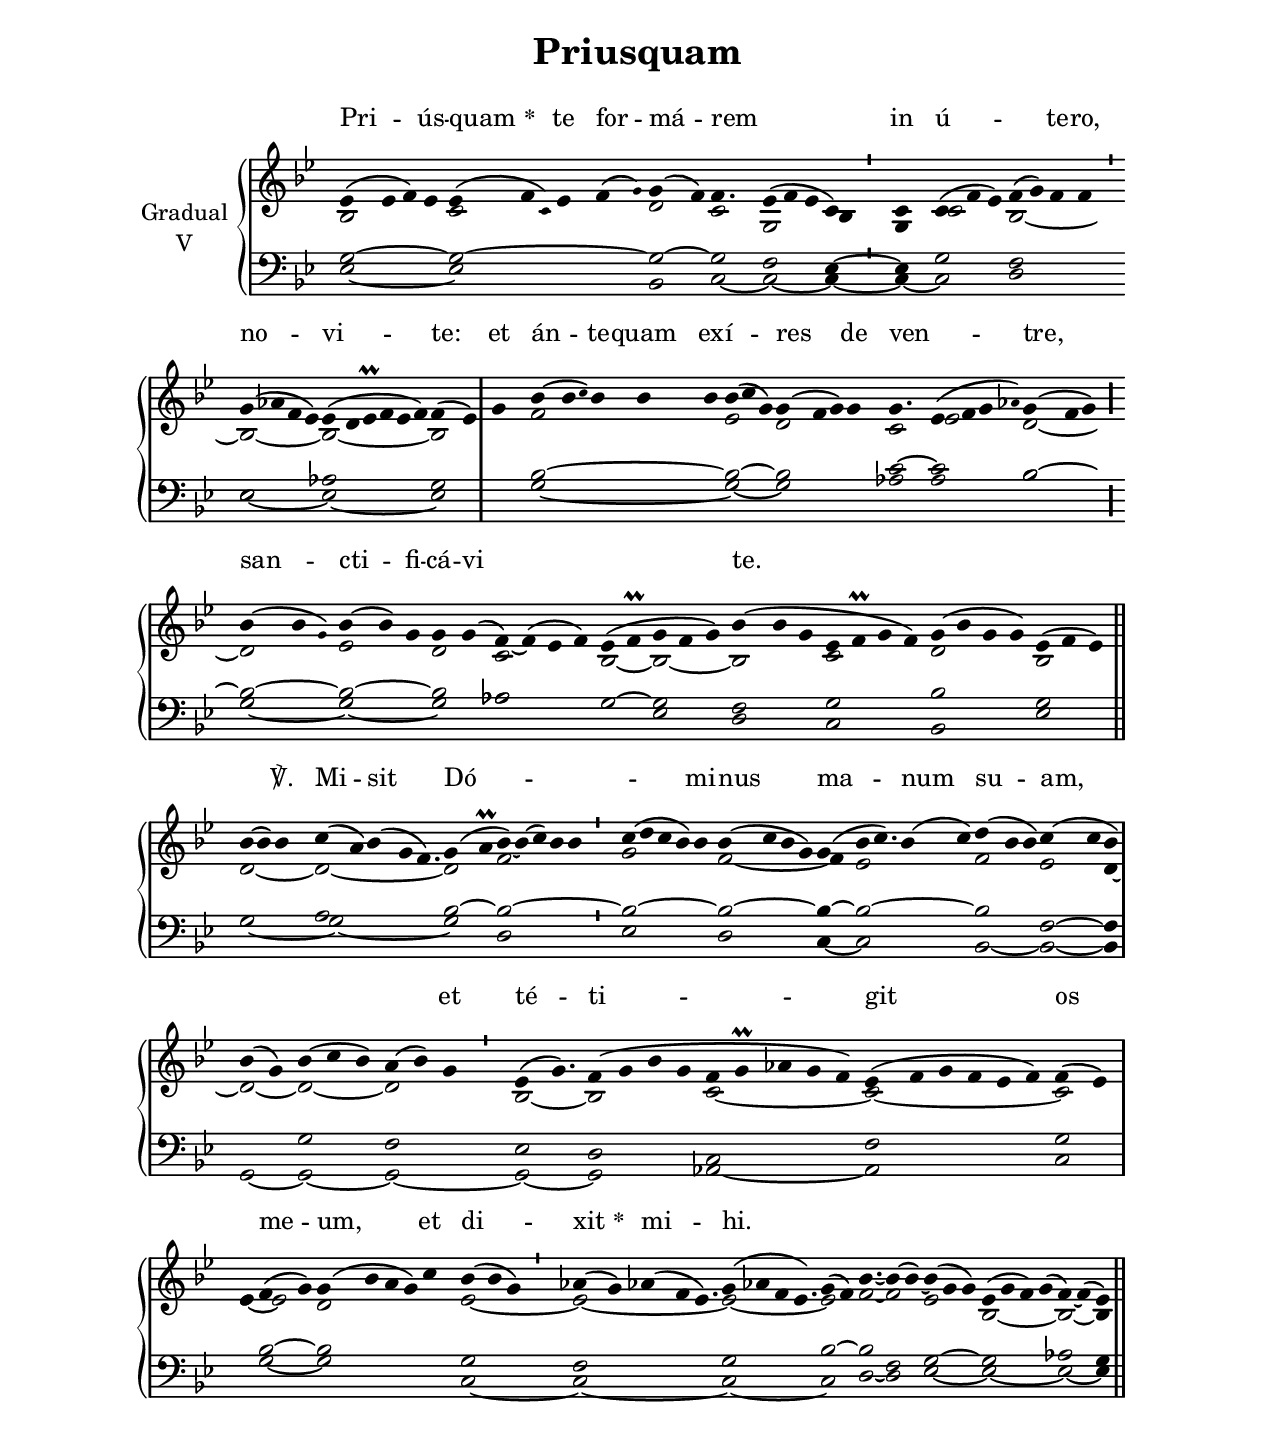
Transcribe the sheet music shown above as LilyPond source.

\version "2.18"
\include "gregorian.ly"
\include "noh2.ily"


%Page reference: page iii.225
%(volume.page)

global = {
 \key c \dorian
 \cadenzaOn 
}

\header {
  title = \markup \center-column {"Priusquam" \vspace #1 }
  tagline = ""
  composer = ""
}

\paper {
 #(include-special-characters)
  oddHeaderMarkup = \markup \fill-line {
    \line {}
    \center-column {
      \on-the-fly #first-page     " "
      \on-the-fly #not-first-page "Priusquam"
    }
    \line { \on-the-fly #print-page-number-check-first \fromproperty #'page:page-number-string }
  }
  evenHeaderMarkup = \markup \fill-line {
    \line { \on-the-fly #print-page-number-check-first \fromproperty #'page:page-number-string }
    \center-column { "Priusquam" }
    \line {}
  }
}

chantText = \lyricmode {
Pri -- ús -- quam 
\set stanza = " * " te for -- má -- rem _ in ú -- _ te -- ro, no -- vi -- te: 
et án -- te -- quam ex -- í -- res de ven -- _ tre, 
san -- cti -- fi -- cá -- vi _ te. _ _ _ ℣. 
Mi -- sit Dó -- _ _ _ mi -- nus ma -- num su -- am, _ _ _ 
et té -- ti -- git os _ me -- um, 
et di -- xit 
\set stanza = " * " mi -- hi. _ _ _ _ _ _ _ _ _ }

chantMusic = {
\tieDown   ees'4 ( ees'4 f'4) ees'4 ees'4 ( f'4 \once \tweak #'font-size #-4 c' )  ees'4 f'4 ( \once \tweak #'font-size #-4 g' ) g'4 ( f'4) f'4. ees'4 ( f'4 ees'4 c'4) \divisioMinima
 c'4 c'4 ( f'4 ees'4) f'4 ( g'4) f'4 f'4 \divisioMinima
  g'4 ( aes'4 f'4 ees'4) ees'4 ( d'4 ees'\prall f'4 ees'4 f'4) f'4 ( ees'4) \divisioMaxima
 g'4 bes'4 ( bes'4 \once \tweak #'font-size #-4 c'' ) bes'4 bes'4 bes'4 bes'4 ( c''4 g'4) g'4 ( f'4 g'4) g'4  g'4. ees'4 ( f'4 g'4 \once \tweak #'font-size #-4 aes' ) g'4 ( f'4 g'4) \divisioMaior
 bes'4 ( bes'4 \once \tweak #'font-size #-4 g' ) bes'4 ( bes'4) g'4 g'4 g'4 ( f'4) ~ f'4 ( ees'4 f'4) ees'4 ( f'\prall g'4 f'4 g'4) bes'4 ( bes'4 g'4 ees'4 f'\prall g'4 f'4) g'4 ( bes'4 g'4 g'4) ees'4 ( f'4 ees'4) \finalis
  bes'4 ( bes'4) bes'4 c''4 ( a'4) bes'4 ( g'4 f'4.) g'4 ( a'\prall bes'4) ~ bes'4 ( c''4) bes'4 bes'4 \divisioMinima
 c''4 ( d''4 c''4 bes'4) bes'4 bes'4 ( c''4 bes'4 g'4) g'4 ( bes'4 c''4.) bes'4 ( c''4) d''4 ( bes'4 bes'4) c''4 ( c''4 bes'4) \divisioMaxima
 bes'4 ( g'4) bes'4 ( c''4 bes'4) a'4 ( bes'4) g'4 \divisioMinima
  ees'4 ( g'4.) f'4 ( g'4 bes'4 g'4 f'4 g'\prall aes'4 g'4 f'4) ees'4 ( f'4 g'4 f'4 ees'4 f'4) f'4 ( ees'4) \divisioMaxima
 ees'4 f'4 ( g'4) g'4 ( bes'4 a'4 g'4)  c''4 bes'4 ( bes'4 g'4) \divisioMinima
  aes'4 ( g'4) aes'4 ( f'4 ees'4.) g'4 ( aes'4 f'4 ees'4.) g'4 ( f'4) bes'4. ~ bes'4 ( bes'4) ~ bes'4 ( g'4 g'4) ees'4 ( g'4 f'4) g'4 ( f'4) ~ f'4 ( ees'4) \finalis

}

altoMusic = {
bes2*4/2 c'2*6/2 d'2 c'2*3/4 g2*3/2 bes4 \divisioMinima
g4 c'2*3/2 bes2*4/2 ~ bes2*4/2 ~ bes2*6/2 ~ bes2 \divisioMaxima
r4 f'2*6/2 ees'2*3/2 d'2*4/2 c'2*3/4 ees'2*4/2 d'2*3/2 ~ \divisioMaior
d'2*3/2 ees'2*3/2 d'2 c'2*4/2 bes2 ~ bes2*3/2 ~ bes2*3/2 c'2*4/2 d'2*4/2 bes2*3/2 d'2*3/2 ~ d'2*11/4 ~ d'2 f'2*5/2 \divisioMinima
g'2*5/2 f'2*4/2 ~ f'4 ees'2*9/4 f'2*3/2 ees'2 d'4 ~ \divisioMaxima
d'2 ~ d'2*3/2 ~ d'2*3/2 bes2*5/4 ~ bes2*4/2 c'2*5/2 ~ c'2*6/2 ~ c'2 \divisioMaxima
ees'4 ~ ees'2 d'2*5/2 ees'2*3/2 ~ ees'2*11/4 ~ ees'2*9/4 ~ ees'2 f'2*3/4 ~ f'2 ees'2*3/2 bes2*4/2 ~ bes2 ~ bes4 \finalis
}

tenorMusic = {
g2*4/2 ~ g2*6/2 ~ g2 ~ g2*3/4 f2*3/2 ees4 ~ \divisioMinima
ees4 g2*3/2 f2*4/2 ees2*4/2 aes2*6/2 g2 \divisioMaxima
r4 bes2*6/2 ~ bes2*3/2 ~ bes2*4/2 c'2*3/4 ~ c'2*4/2 bes2*3/2 ~ \divisioMaior
bes2*3/2 ~ bes2*3/2 ~ bes2 aes2*4/2 g2 ~ g2*3/2 f2*3/2 g2*4/2 bes2*4/2 g2*3/2 r2*3/2 a2*11/4 bes2 ~ bes2*5/2 ~ \divisioMinima
bes2*5/2 ~ bes2*4/2 ~ bes4 ~ bes2*9/4 ~ bes2*3/2 f2 ~ f4 \divisioMaxima
r2 g2*3/2 f2*3/2 ees2*5/4 d2*4/2 c2*5/2 f2*6/2 g2 \divisioMaxima
r4 bes2 ~ bes2*5/2 g2*3/2 f2*11/4 g2*9/4 bes2 ~ bes2*3/4 f2 g2*3/2 ~ g2*4/2 aes2 g4 \finalis
}

bassMusic = {
ees2*4/2 ~ ees2*6/2 bes,2 c2*3/4 ~ c2*3/2 ~ c4 ~ \divisioMinima
c4 ~ c2*3/2 d2*4/2 ees2*4/2 ~ ees2*6/2 ~ ees2 \divisioMaxima
r4 g2*6/2 ~ g2*3/2 ~ g2*4/2 aes2*3/4 a2*4/2 bes2*3/2 \divisioMaior
g2*3/2 ~ g2*3/2 ~ g2 aes2*4/2 r2 ees2*3/2 d2*3/2 c2*4/2 bes,2*4/2 ees2*3/2 g2*3/2 ~ g2*11/4 ~ g2 d2*5/2 \divisioMinima
ees2*5/2 d2*4/2 c4 ~ c2*9/4 bes,2*3/2 ~ bes,2 ~ bes,4 \divisioMaxima
g,2 ~ g,2*3/2 ~ g,2*3/2 ~ g,2*5/4 ~ g,2*4/2 aes,2*5/2 ~ aes,2*6/2 c2 \divisioMaxima
r4 g2 ~ g2*5/2 c2*3/2 ~ c2*11/4 ~ c2*9/4 ~ c2 d2*3/4 ~ d2 ees2*3/2 ~ ees2*4/2 ~ ees2 ~ ees4 \finalis
}

voiceLines = {
\voiceLineStyle


}

\score{
  <<
    \new GrandStaff <<
      \set GrandStaff.autoBeaming = ##f
      \set GrandStaff.instrumentName = \markup \center-column {
        "Gradual"
        "V"
      }
      \new Staff = up <<
        \new Voice = "chant" {
          \voiceOne \global \chantMusic
        }
        \new Voice {
          \voiceTwo \global \altoMusic
        }
      >>

      \new Staff = down <<
        \clef bass
        \new Voice {
          \voiceOne \global \tenorMusic
        }
        \new Voice {
          \voiceTwo \global \bassMusic
        }
	\new Voice {
        \voiceThree \global \voiceLines
        }
      >>
    >>
    \new Lyrics \lyricsto chant {
      \chantText
    }
  >>
  \layout{
  }
  \midi{
    \tempo 4 = 125
  }
}
